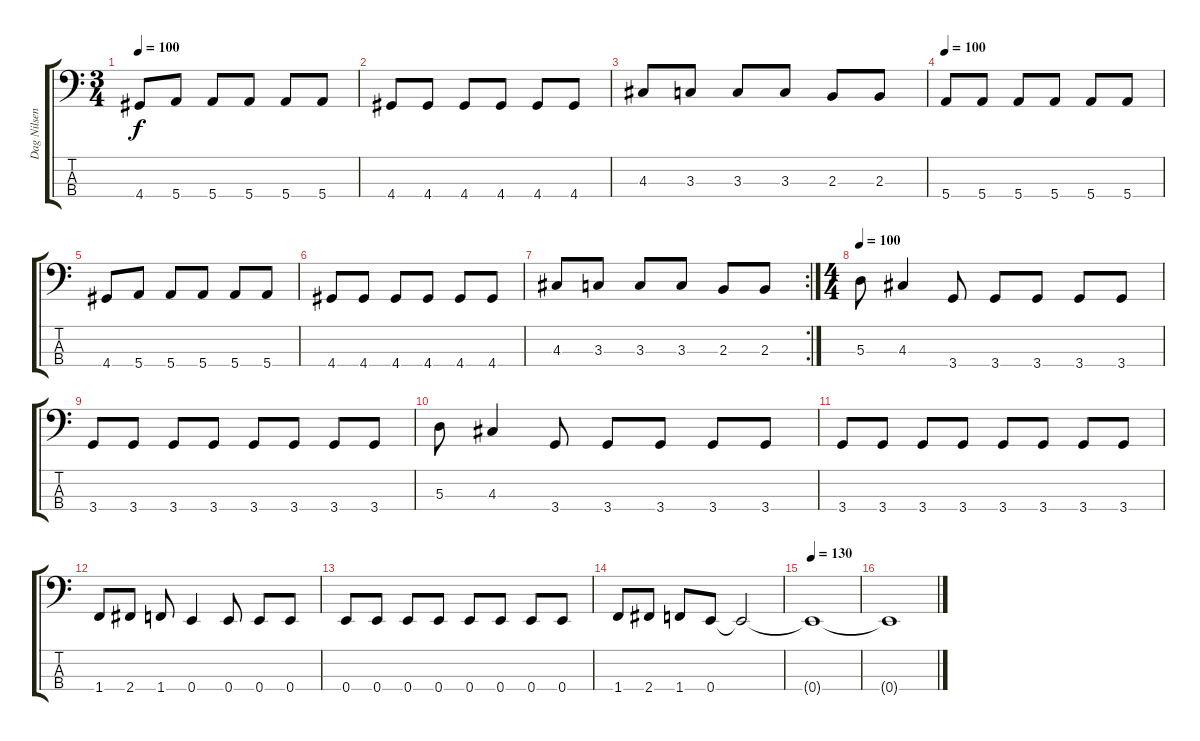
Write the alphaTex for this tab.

\track ("Dag Nilsen" "Dag Nilsen") {instrument electricbassfinger}
\staff {score tabs}
\tuning (G2 D2 A1 E1) {hide}
\ts (3 4)
\tempo 100
\clef f4
\ks c
4.4.8{dy f} 5.4.8 5.4.8 5.4.8 5.4.8 5.4.8 |
4.4.8 4.4.8 4.4.8 4.4.8 4.4.8 4.4.8 |
4.3.8 3.3.8 3.3.8 3.3.8 2.3.8 2.3.8 |
\tempo 100
5.4.8 5.4.8 5.4.8 5.4.8 5.4.8 5.4.8 |
4.4.8 5.4.8 5.4.8 5.4.8 5.4.8 5.4.8 |
4.4.8 4.4.8 4.4.8 4.4.8 4.4.8 4.4.8 |
\rc 2
4.3.8 3.3.8 3.3.8 3.3.8 2.3.8 2.3.8 |
\ts (4 4)
\tempo 100
5.3.8 4.3.4 3.4.8 3.4.8 3.4.8 3.4.8 3.4.8 |
3.4.8 3.4.8 3.4.8 3.4.8 3.4.8 3.4.8 3.4.8 3.4.8 |
5.3.8 4.3.4 3.4.8 3.4.8 3.4.8 3.4.8 3.4.8 |
3.4.8 3.4.8 3.4.8 3.4.8 3.4.8 3.4.8 3.4.8 3.4.8 |
1.4.8 2.4.8 1.4.8 0.4.4 0.4.8 0.4.8 0.4.8 |
0.4.8 0.4.8 0.4.8 0.4.8 0.4.8 0.4.8 0.4.8 0.4.8 |
1.4.8 2.4.8 1.4.8 0.4.8 0.4{t}.2 |
\tempo 130
0.4{t}.1 |
0.4{t}.1
